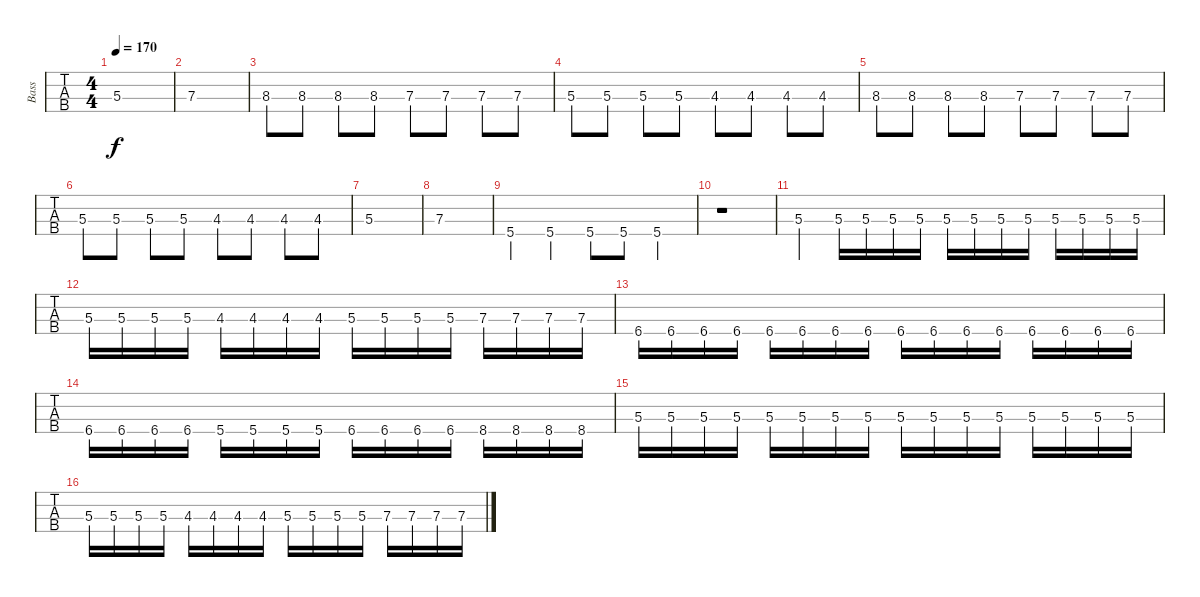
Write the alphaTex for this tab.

\track ("Bass" "Bass") {instrument electricbassfinger}
\staff {tabs}
\tuning (Gb2 Db2 Ab1 Eb1) {hide}
\ts (4 4)
\tempo 170
\clef f4
\ks c
5.3.1{dy f} |
7.3.1 |
8.3.8 8.3.8 8.3.8 8.3.8 7.3.8 7.3.8 7.3.8 7.3.8 |
5.3.8 5.3.8 5.3.8 5.3.8 4.3.8 4.3.8 4.3.8 4.3.8 |
8.3.8 8.3.8 8.3.8 8.3.8 7.3.8 7.3.8 7.3.8 7.3.8 |
5.3.8 5.3.8 5.3.8 5.3.8 4.3.8 4.3.8 4.3.8 4.3.8 |
5.3.1 |
7.3.1 |
5.4.4 5.4.4 5.4.8 5.4.8 5.4.4 |
r.1 |
5.3.4 5.3.16 5.3.16 5.3.16 5.3.16 5.3.16 5.3.16 5.3.16 5.3.16 5.3.16 5.3.16 5.3.16 5.3.16 |
5.3.16 5.3.16 5.3.16 5.3.16 4.3.16 4.3.16 4.3.16 4.3.16 5.3.16 5.3.16 5.3.16 5.3.16 7.3.16 7.3.16 7.3.16 7.3.16 |
6.4.16 6.4.16 6.4.16 6.4.16 6.4.16 6.4.16 6.4.16 6.4.16 6.4.16 6.4.16 6.4.16 6.4.16 6.4.16 6.4.16 6.4.16 6.4.16 |
6.4.16 6.4.16 6.4.16 6.4.16 5.4.16 5.4.16 5.4.16 5.4.16 6.4.16 6.4.16 6.4.16 6.4.16 8.4.16 8.4.16 8.4.16 8.4.16 |
5.3.16 5.3.16 5.3.16 5.3.16 5.3.16 5.3.16 5.3.16 5.3.16 5.3.16 5.3.16 5.3.16 5.3.16 5.3.16 5.3.16 5.3.16 5.3.16 |
5.3.16 5.3.16 5.3.16 5.3.16 4.3.16 4.3.16 4.3.16 4.3.16 5.3.16 5.3.16 5.3.16 5.3.16 7.3.16 7.3.16 7.3.16 7.3.16
